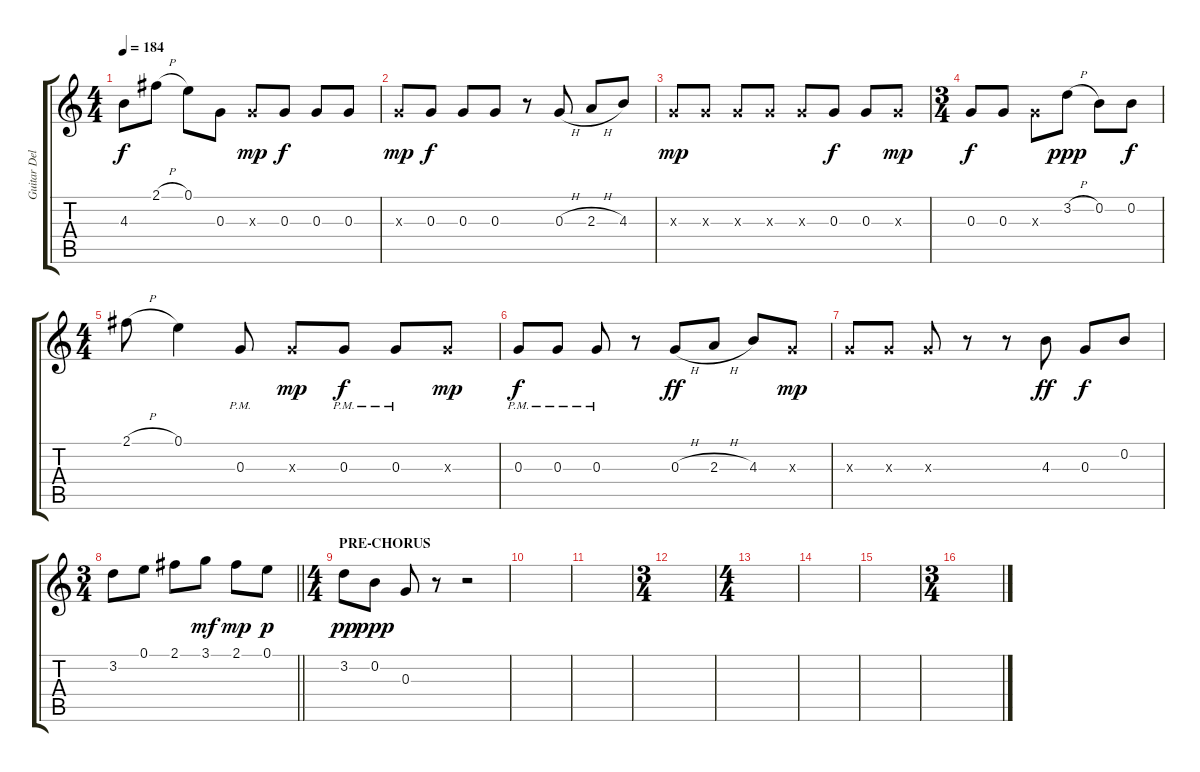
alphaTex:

\track ("Guitar Delay" "Guitar Del") {instrument overdrivenguitar}
\staff {score tabs}
\tuning (E4 B3 G3 D3 A2 E2) {hide}
\ts (4 4)
\tempo 184
\clef g2
\ks c
4.3.8{dy f} 2.1{h}.8 0.1.8 0.3.8 0.3{x}.8{dy mp} 0.3.8{dy f} 0.3.8 0.3.8 |
0.3{x}.8{dy mp} 0.3.8{dy f} 0.3.8 0.3.8 r.8 0.3{h}.8 2.3{h}.8 4.3.8 |
0.3{x}.8{dy mp} 0.3{x}.8 0.3{x}.8 0.3{x}.8 0.3{x}.8 0.3.8{dy f} 0.3.8 0.3{x}.8{dy mp} |
\ts (3 4)
0.3.8{dy f} 0.3.8 0.3{x}.8 3.2{h}.8{dy ppp} 0.2.8 0.2.8{dy f} |
\ts (4 4)
2.1{h}.8 0.1.4 0.3{pm}.8 0.3{x}.8{dy mp} 0.3{pm}.8{dy f} 0.3{pm}.8 0.3{x}.8{dy mp} |
0.3{pm}.8{dy f} 0.3{pm}.8 0.3{pm}.8 r.8 0.3{h}.8{dy ff} 2.3{h}.8 4.3.8 0.3{x}.8{dy mp} |
0.3{x}.8 0.3{x}.8 0.3{x}.8 r.8 r.8 4.3.8{dy ff} 0.3.8{dy f} 0.2.8 |
\ts (3 4)
\barLineRight lightlight
3.2.8 0.1.8 2.1.8 3.1.8{dy mf} 2.1.8{dy mp} 0.1.8{dy p} |
\ts (4 4)
\section ("" "PRE-CHORUS")
3.2.8{dy pp} 0.2.8{dy ppp} 0.3.8 r.8 r.2 |
|
|
\ts (3 4)
|
\ts (4 4)
|
|
|
\ts (3 4)
